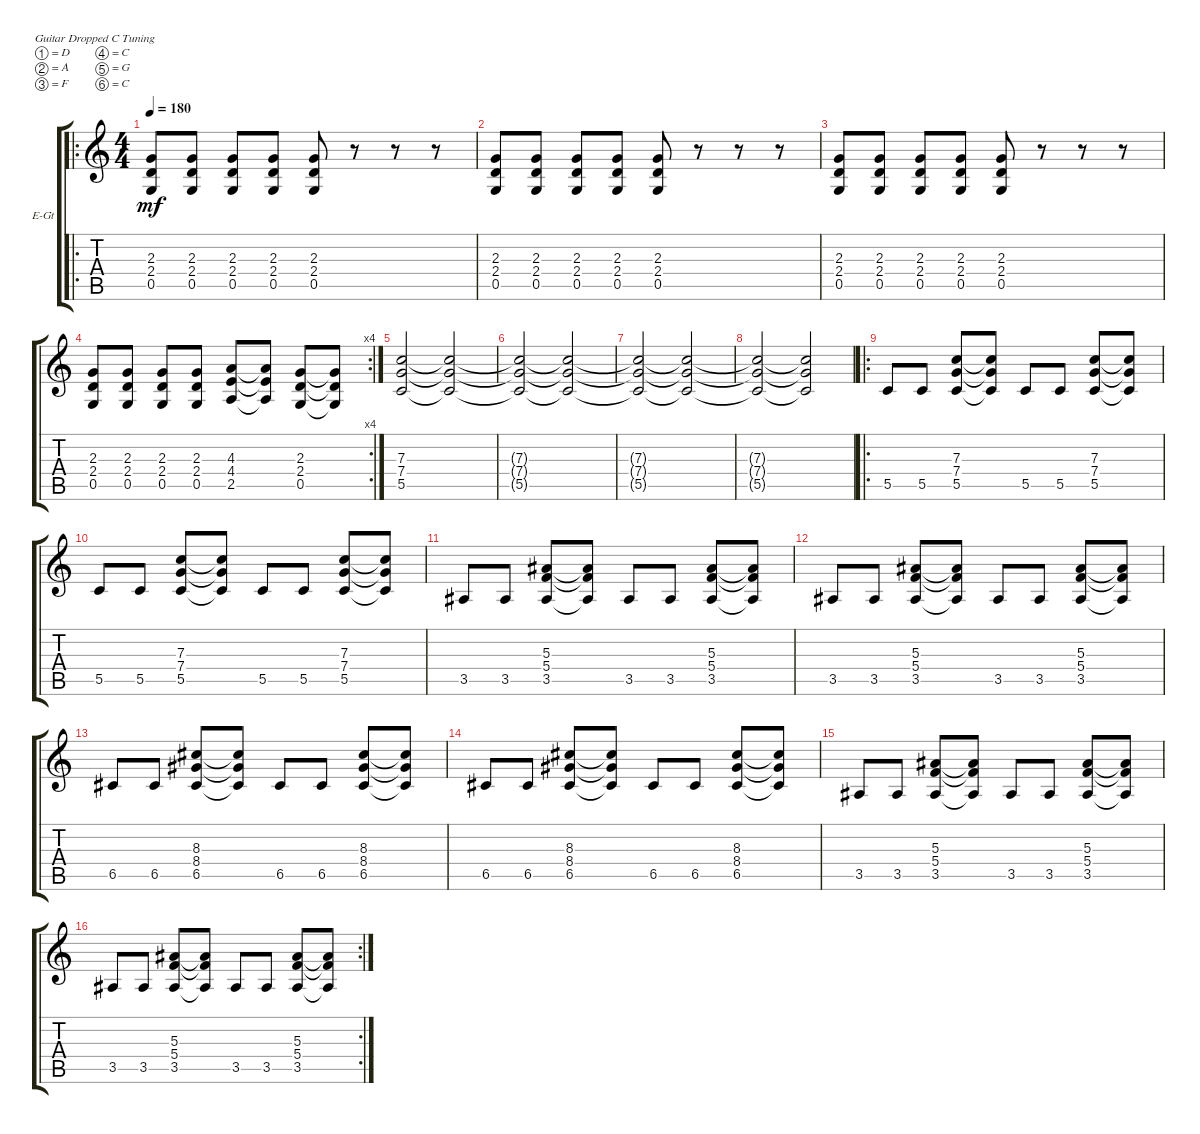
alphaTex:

\bracketExtendMode groupsimilarinstruments
\firstSystemTrackNameOrientation horizontal
\otherSystemsTrackNameOrientation horizontal
\track ("Electric Guitar 2" "E-Gt") {instrument distortionguitar}
\staff {score tabs}
\tuning (D4 A3 F3 C3 G2 C2)
\ro
\ts (4 4)
\tempo 180
\clef g2
\ks c
(0.5 2.4 2.3).8{dy mf} (2.4 0.5 2.3).8 (0.5 2.4 2.3).8 (2.4 0.5 2.3).8 (2.4 0.5 2.3).8 r.8 r.8 r.8 |
(0.5 2.4 2.3).8 (2.4 0.5 2.3).8 (0.5 2.4 2.3).8 (2.4 0.5 2.3).8 (2.4 0.5 2.3).8 r.8 r.8 r.8 |
(0.5 2.4 2.3).8 (2.4 0.5 2.3).8 (0.5 2.4 2.3).8 (2.4 0.5 2.3).8 (2.4 0.5 2.3).8 r.8 r.8 r.8 |
\rc 4
(0.5 2.4 2.3).8 (2.4 0.5 2.3).8 (0.5 2.4 2.3).8 (2.4 0.5 2.3).8 (4.4 2.5 4.3).8 (2.5{t} 4.4{t} 4.3{t}).8 (2.4 0.5 2.3).8 (2.4{t} 0.5{t} 2.3{t}).8 |
(5.5 7.4 7.3).2 (5.5{t} 7.4{t} 7.3{t}).2 |
(5.5{t} 7.4{t} 7.3{t}).2 (5.5{t} 7.4{t} 7.3{t}).2 |
(5.5{t} 7.4{t} 7.3{t}).2 (5.5{t} 7.4{t} 7.3{t}).2 |
(5.5{t} 7.4{t} 7.3{t}).2 (5.5{t} 7.4{t} 7.3{t}).2 |
\ro
5.5.8 5.5.8 (7.3 5.5 7.4).8 (5.5{t} 7.3{t} 7.4{t}).8 5.5.8 5.5.8 (7.3 5.5 7.4).8 (5.5{t} 7.3{t} 7.4{t}).8 |
5.5.8 5.5.8 (7.3 5.5 7.4).8 (5.5{t} 7.3{t} 7.4{t}).8 5.5.8 5.5.8 (7.3 5.5 7.4).8 (5.5{t} 7.3{t} 7.4{t}).8 |
3.5.8 3.5.8 (3.5 5.3 5.4).8 (5.4{t} 5.3{t} 3.5{t}).8 3.5.8 3.5.8 (3.5 5.3 5.4).8 (5.3{t} 3.5{t} 5.4{t}).8 |
3.5.8 3.5.8 (3.5 5.3 5.4).8 (5.4{t} 5.3{t} 3.5{t}).8 3.5.8 3.5.8 (3.5 5.3 5.4).8 (5.3{t} 3.5{t} 5.4{t}).8 |
6.5.8 6.5.8 (6.5 8.4 8.3).8 (6.5{t} 8.4{t} 8.3{t}).8 6.5.8 6.5.8 (6.5 8.4 8.3).8 (6.5{t} 8.4{t} 8.3{t}).8 |
6.5.8 6.5.8 (6.5 8.4 8.3).8 (6.5{t} 8.4{t} 8.3{t}).8 6.5.8 6.5.8 (6.5 8.4 8.3).8 (6.5{t} 8.4{t} 8.3{t}).8 |
3.5.8 3.5.8 (3.5 5.3 5.4).8 (5.4{t} 5.3{t} 3.5{t}).8 3.5.8 3.5.8 (3.5 5.3 5.4).8 (5.3{t} 3.5{t} 5.4{t}).8 |
\rc 2
3.5.8 3.5.8 (3.5 5.3 5.4).8 (5.4{t} 5.3{t} 3.5{t}).8 3.5.8 3.5.8 (3.5 5.3 5.4).8 (5.3{t} 3.5{t} 5.4{t}).8
